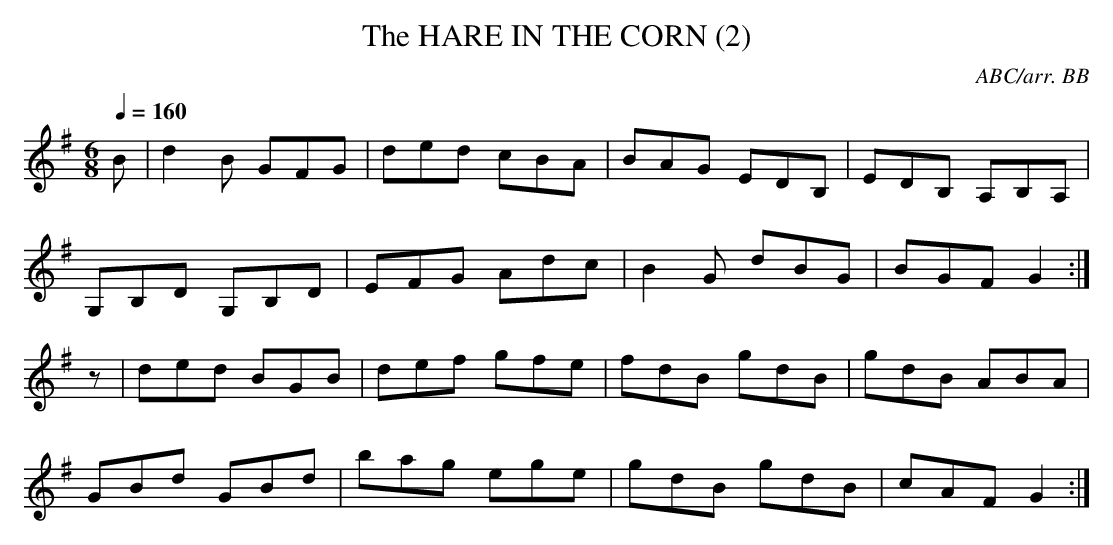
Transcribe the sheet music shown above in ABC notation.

X:1
T:HARE IN THE CORN (2), The
C:ABC/arr. BB
L:1/8
M:6/8
Q:1/4=160
K:G
B|d2B GFG|ded cBA|BAG EDB,|EDB, A,B,A,|
G,B,D G,B,D|EFG Adc|B2 G dBG|BGF G2:|
z|ded BGB|def gfe|fdB gdB|gdB ABA|
GBd GBd|bag ege|gdB gdB|cAF G2:|
